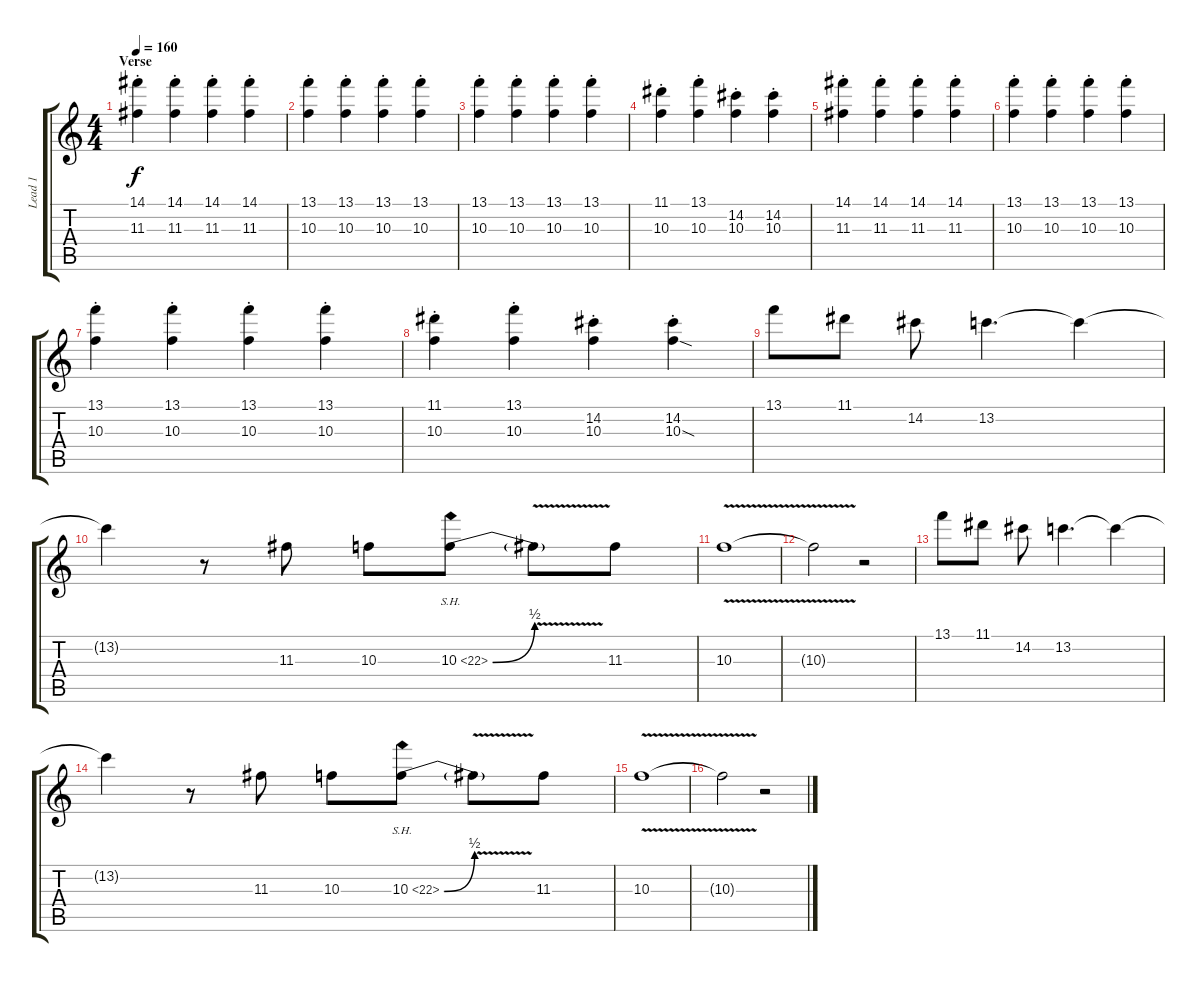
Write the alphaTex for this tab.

\track ("Lead 1" "Lead 1") {instrument overdrivenguitar}
\staff {score tabs}
\tuning (E4 B3 G3 D3 A2 E2) {hide}
\ts (4 4)
\section ("" "Verse")
\tempo 160
\clef g2
\ks c
(14.1{st} 11.3{st}).4{dy f} (14.1{st} 11.3{st}).4 (14.1{st} 11.3{st}).4 (14.1{st} 11.3{st}).4 |
(13.1{st} 10.3{st}).4 (13.1{st} 10.3{st}).4 (13.1{st} 10.3{st}).4 (13.1{st} 10.3{st}).4 |
(13.1{st} 10.3{st}).4 (13.1{st} 10.3{st}).4 (13.1{st} 10.3{st}).4 (13.1{st} 10.3{st}).4 |
(11.1{st} 10.3{st}).4 (13.1{st} 10.3{st}).4 (14.2{st} 10.3{st}).4 (14.2{st} 10.3{st}).4 |
(14.1{st} 11.3{st}).4 (14.1{st} 11.3{st}).4 (14.1{st} 11.3{st}).4 (14.1{st} 11.3{st}).4 |
(13.1{st} 10.3{st}).4 (13.1{st} 10.3{st}).4 (13.1{st} 10.3{st}).4 (13.1{st} 10.3{st}).4 |
(13.1{st} 10.3{st}).4 (13.1{st} 10.3{st}).4 (13.1{st} 10.3{st}).4 (13.1{st} 10.3{st}).4 |
(11.1{st} 10.3{st}).4 (13.1{st} 10.3{st}).4 (14.2{st} 10.3{st}).4 (14.2{st} 10.3{sod}).4 |
13.1.8 11.1.8 14.2.8 13.2.4{d} 13.2{t}.4 |
13.2{t}.4 r.8 11.3.8 10.3.8 10.3{be (bend 0 0 60 2) sh 12}.8 10.3{v t}.8 11.3.8 |
10.3{v}.1 |
10.3{t}.2 r.2 |
13.1.8 11.1.8 14.2.8 13.2.4{d} 13.2{t}.4 |
13.2{t}.4 r.8 11.3.8 10.3.8 10.3{be (bend 0 0 60 2) sh 12}.8 10.3{v t}.8 11.3.8 |
10.3{v}.1 |
10.3{t}.2 r.2
